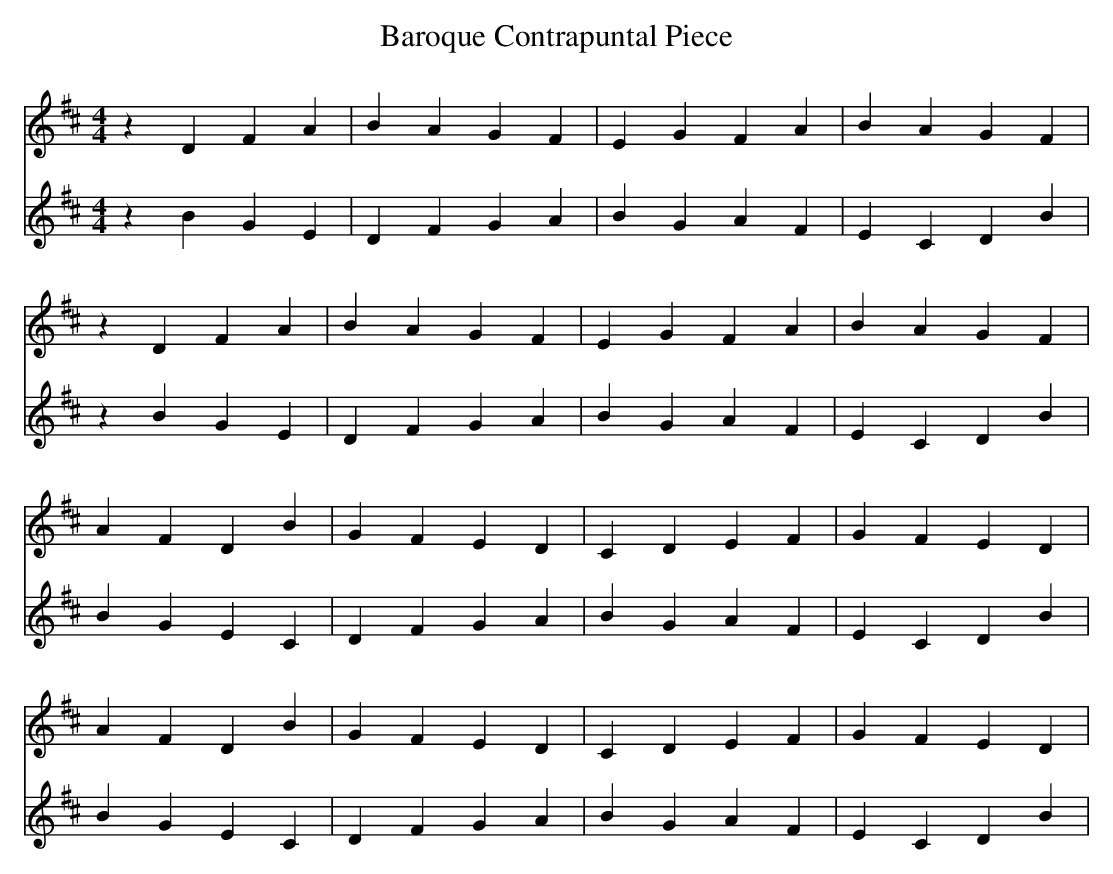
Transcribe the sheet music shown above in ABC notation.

X:1
T: Baroque Contrapuntal Piece
M: 4/4
L: 1/8
K: D major
%%score (Piano1)(Piano2)
[V: Piano1] z2 D2 F2 A2 | B2 A2 G2 F2 | E2 G2 F2 A2 | B2 A2 G2 F2 |
[V: Piano2] z2 B2 G2 E2 | D2 F2 G2 A2 | B2 G2 A2 F2 | E2 C2 D2 B2 |
[V: Piano1] z2 D2 F2 A2 | B2 A2 G2 F2 | E2 G2 F2 A2 | B2 A2 G2 F2 |
[V: Piano2] z2 B2 G2 E2 | D2 F2 G2 A2 | B2 G2 A2 F2 | E2 C2 D2 B2 |
[V: Piano1] A2 F2 D2 B2 | G2 F2 E2 D2 | C2 D2 E2 F2 | G2 F2 E2 D2 |
[V: Piano2] B2 G2 E2 C2 | D2 F2 G2 A2 | B2 G2 A2 F2 | E2 C2 D2 B2 |
[V: Piano1] A2 F2 D2 B2 | G2 F2 E2 D2 | C2 D2 E2 F2 | G2 F2 E2 D2 |
[V: Piano2] B2 G2 E2 C2 | D2 F2 G2 A2 | B2 G2 A2 F2 | E2 C2 D2 B2 |
